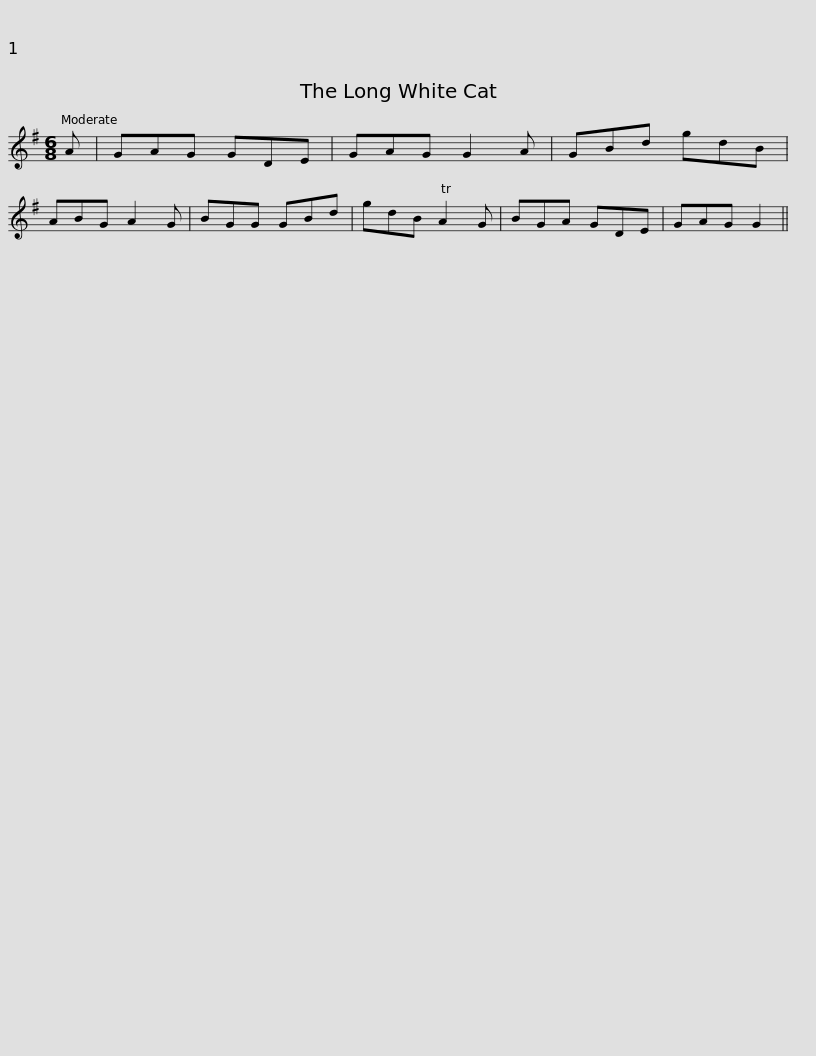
X:1
L:1/8
M:6/8
I:linebreak $
K:G
V:1 treble
V:1
 A | GAG GDE | GAG G2 A | GBd gdB | ABG A2 G | %5
 BGG GBd | gdB TA2 G | BGA GDE |$ GAG G2 || %9
